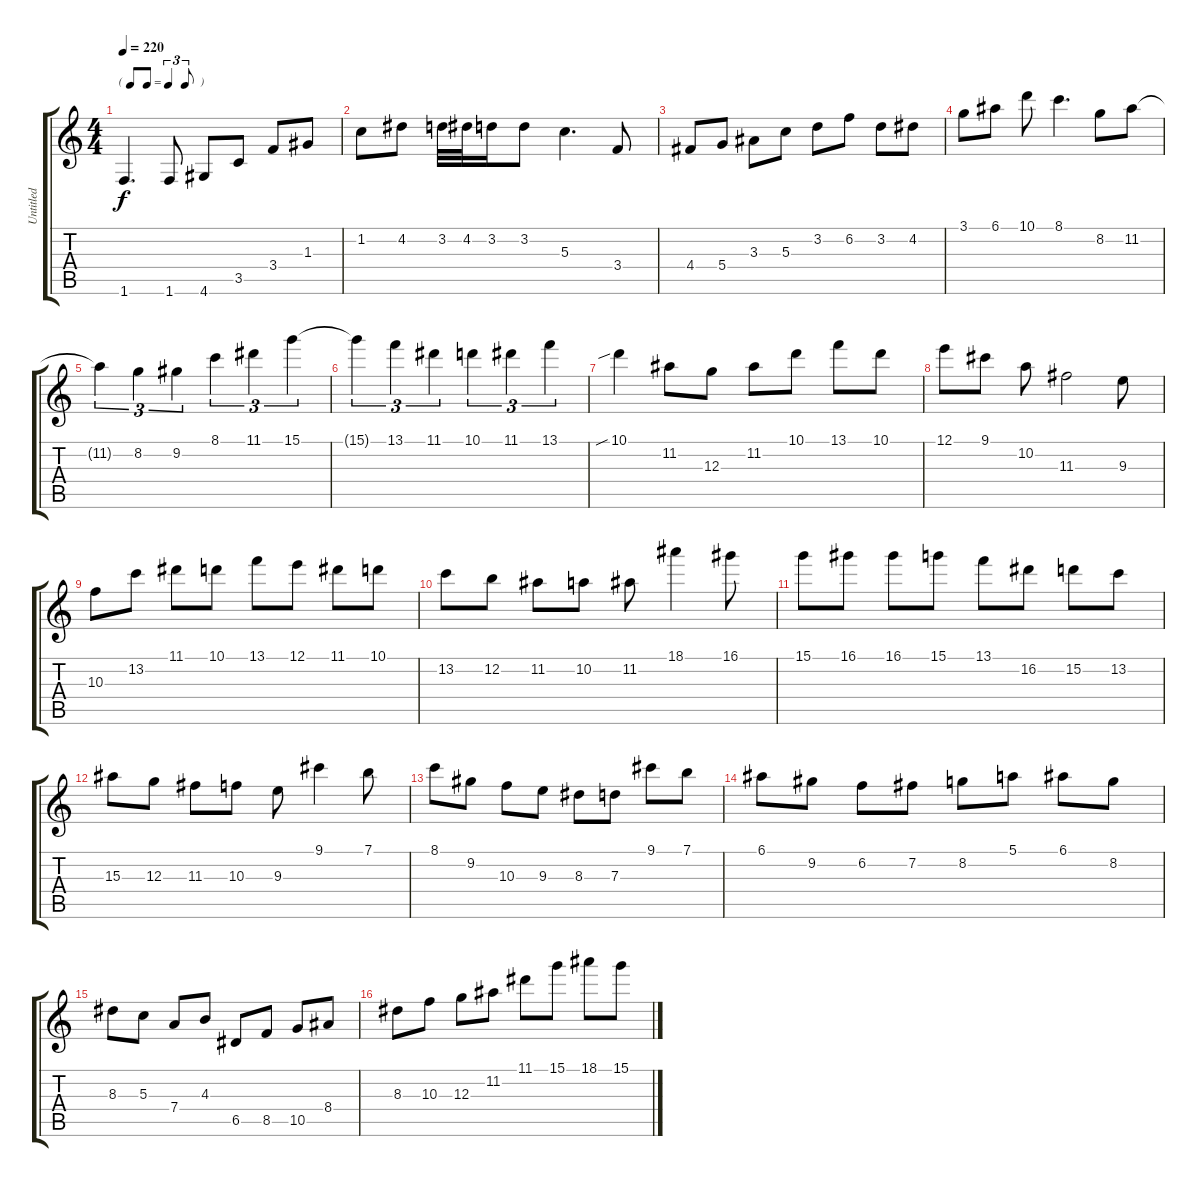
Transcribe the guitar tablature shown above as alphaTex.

\track ("Untitled" "Untitled") {instrument acousticguitarnylon}
\staff {score tabs}
\tuning (E4 B3 G3 D3 A2 E2) {hide}
\ts (4 4)
\tf triplet8th
\tempo 220
\clef g2
\ks c
1.6.4{d dy f} 1.6.8 4.6.8 3.5.8 3.4.8 1.3.8 |
1.2.8 4.2.8 3.2.32 4.2.32 3.2.16 3.2.8 5.3.4{d} 3.4.8 |
4.4.8 5.4.8 3.3.8 5.3.8 3.2.8 6.2.8 3.2.8 4.2.8 |
3.1.8 6.1.8 10.1.8 8.1.4{d} 8.2.8 11.2.8 |
11.2{t}.4{tu (3 2)} 8.2.4{tu (3 2)} 9.2.4{tu (3 2)} 8.1.4{tu (3 2)} 11.1.4{tu (3 2)} 15.1.4{tu (3 2)} |
15.1{t}.4{tu (3 2)} 13.1.4{tu (3 2)} 11.1.4{tu (3 2)} 10.1.4{tu (3 2)} 11.1.4{tu (3 2)} 13.1.4{tu (3 2)} |
10.1{sib}.4 11.2.8 12.3.8 11.2.8 10.1.8 13.1.8 10.1.8 |
12.1.8 9.1.8 10.2.8 11.3.2 9.3.8 |
10.3.8 13.2.8 11.1.8 10.1.8 13.1.8 12.1.8 11.1.8 10.1.8 |
13.2.8 12.2.8 11.2.8 10.2.8 11.2.8 18.1.4 16.1.8 |
15.1.8 16.1.8 16.1.8 15.1.8 13.1.8 16.2.8 15.2.8 13.2.8 |
15.3.8 12.3.8 11.3.8 10.3.8 9.3.8 9.1.4 7.1.8 |
8.1.8 9.2.8 10.3.8 9.3.8 8.3.8 7.3.8 9.1.8 7.1.8 |
6.1.8 9.2.8 6.2.8 7.2.8 8.2.8 5.1.8 6.1.8 8.2.8 |
8.3.8 5.3.8 7.4.8 4.3.8 6.5.8 8.5.8 10.5.8 8.4.8 |
8.3.8 10.3.8 12.3.8 11.2.8 11.1.8 15.1.8 18.1.8 15.1.8
